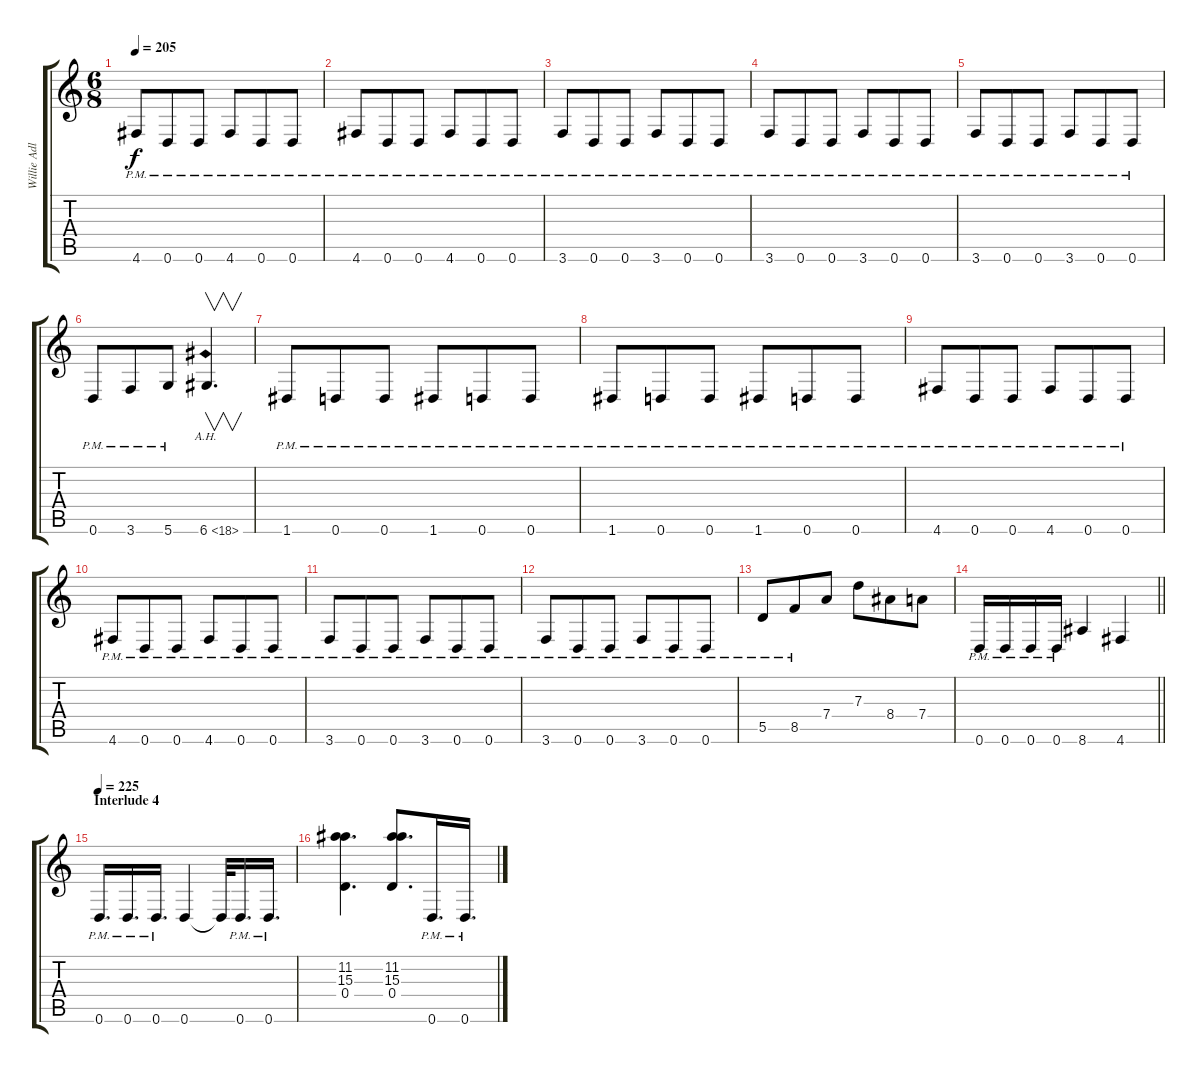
\track ("Willie Adler - Rhythm" "Willie Adl") {instrument distortionguitar}
\staff {score tabs}
\tuning (E4 B3 G3 D3 A2 D2) {hide}
\ts (6 8)
\tempo 205
\clef g2
\ks c
4.6{pm}.8{dy f} 0.6{pm}.8 0.6{pm}.8 4.6{pm}.8 0.6{pm}.8 0.6{pm}.8 |
4.6{pm}.8 0.6{pm}.8 0.6{pm}.8 4.6{pm}.8 0.6{pm}.8 0.6{pm}.8 |
3.6{pm}.8 0.6{pm}.8 0.6{pm}.8 3.6{pm}.8 0.6{pm}.8 0.6{pm}.8 |
3.6{pm}.8 0.6{pm}.8 0.6{pm}.8 3.6{pm}.8 0.6{pm}.8 0.6{pm}.8 |
3.6{pm}.8 0.6{pm}.8 0.6{pm}.8 3.6{pm}.8 0.6{pm}.8 0.6{pm}.8 |
0.6{pm}.8 3.6{pm}.8 5.6{pm}.8 6.6{ah 12}.4{v d} |
1.6{pm}.8 0.6{pm}.8 0.6{pm}.8 1.6{pm}.8 0.6{pm}.8 0.6{pm}.8 |
1.6{pm}.8 0.6{pm}.8 0.6{pm}.8 1.6{pm}.8 0.6{pm}.8 0.6{pm}.8 |
4.6{pm}.8 0.6{pm}.8 0.6{pm}.8 4.6{pm}.8 0.6{pm}.8 0.6{pm}.8 |
4.6{pm}.8 0.6{pm}.8 0.6{pm}.8 4.6{pm}.8 0.6{pm}.8 0.6{pm}.8 |
3.6{pm}.8 0.6{pm}.8 0.6{pm}.8 3.6{pm}.8 0.6{pm}.8 0.6{pm}.8 |
3.6{pm}.8 0.6{pm}.8 0.6{pm}.8 3.6{pm}.8 0.6{pm}.8 0.6{pm}.8 |
5.5{pm}.8 8.5{pm}.8 7.4.8 7.3.8 8.4.8 7.4.8 |
\barLineRight lightlight
0.6{pm}.16 0.6{pm}.16 0.6{pm}.16 0.6{pm}.16 8.6.4 4.6.4 |
\section ("" "Interlude 4")
\tempo 225
0.6{pm}.16{d} 0.6{pm}.16{d} 0.6{pm}.16{d} 0.6.4 0.6{t}.32 0.6{pm}.16{d} 0.6{pm}.16{d} |
(11.2 15.3 0.4).4{d} (11.2 15.3 0.4).8{d} 0.6{pm}.16{d} 0.6{pm}.16{d}
